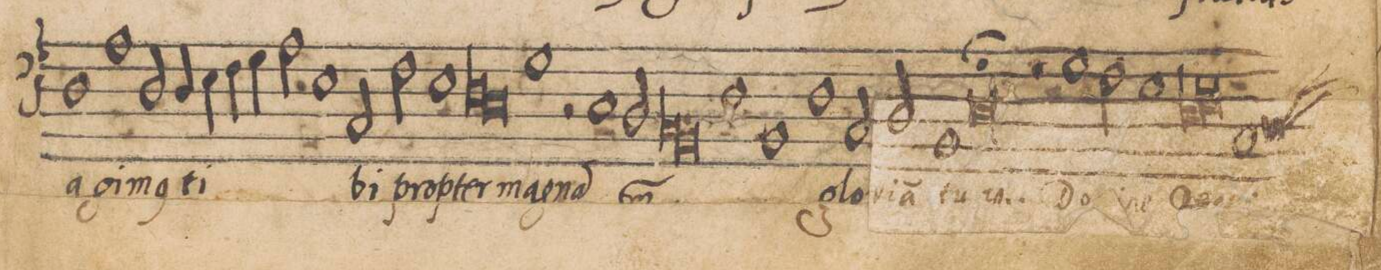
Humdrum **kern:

**kern	**text
*I"BASSVS	*
*clefF5	*
*k[]	*
*met(C|)	*
*M2/1	*
1D	a-
1A	-gi-
=38-	=38-
2D/	-m(us)
4D/	ti-
4E\	.
4F\	.
4G\	.
2A\	.
=39-	=39-
1E	.
2AA/	-bi
2F\	pro-
=40-	=40-
1E	-pter
*lig	*
1D	ma-
=41-	=41-
1C	.
*Xlig	*
1G	-gna(m)
=42-	=42-
*	*ij
2r	.
1C	pro-
2BB/	-pter
=43-	=43-
*lig	*
1AA	ma-
1GG	.
*Xlig	*
=44-	=44-
1D	.
1GG	-gna(m)
*	*Xij
=45-	=45-
1D	glo-
2AA/	-ri-
2BB/	-a(m)
=46-	=46-
1GG	tu-
0C;	-am.
=47-	=47-
2rF	.
1G\	Do-
=48-	=48-
2F\	-mi-
1E	-ne
=49-	=49-
*lig	*
1C	De-
1D	.
*Xlig	*
=50-	=50-
*custos:BB	*
1AA	-(us)
*-	*-
